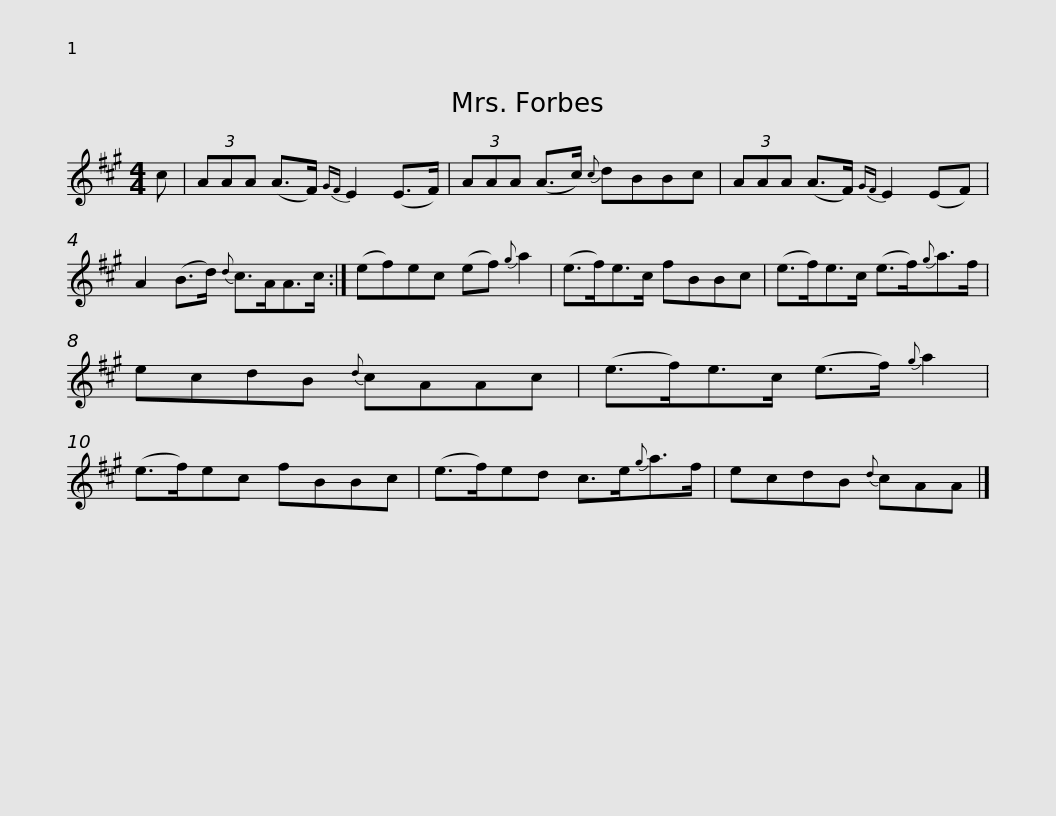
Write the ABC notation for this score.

X:1
L:1/8
M:4/4
I:linebreak $
K:A
V:1 treble
V:1
 c | (3AAA (A>F){GF} E2 (E>F) | (3AAA (A>c){c} dBBc | (3AAA (A>F){GF} E2 (EF) | A2 (B>d){d} c>AA>c :|$ %5
 (ef)ec (ef){g} a2 | (e>f)e>c fBBc | (e>f)e>c (e>f){g}a>f | ecdB{d} cAAc |$ (e>f)e>c (e>f){g} a2 | %10
 (e>f)ec fBBc | (e>f)ed c>e{g}a>f | ecdB{d} cAA |] %13
